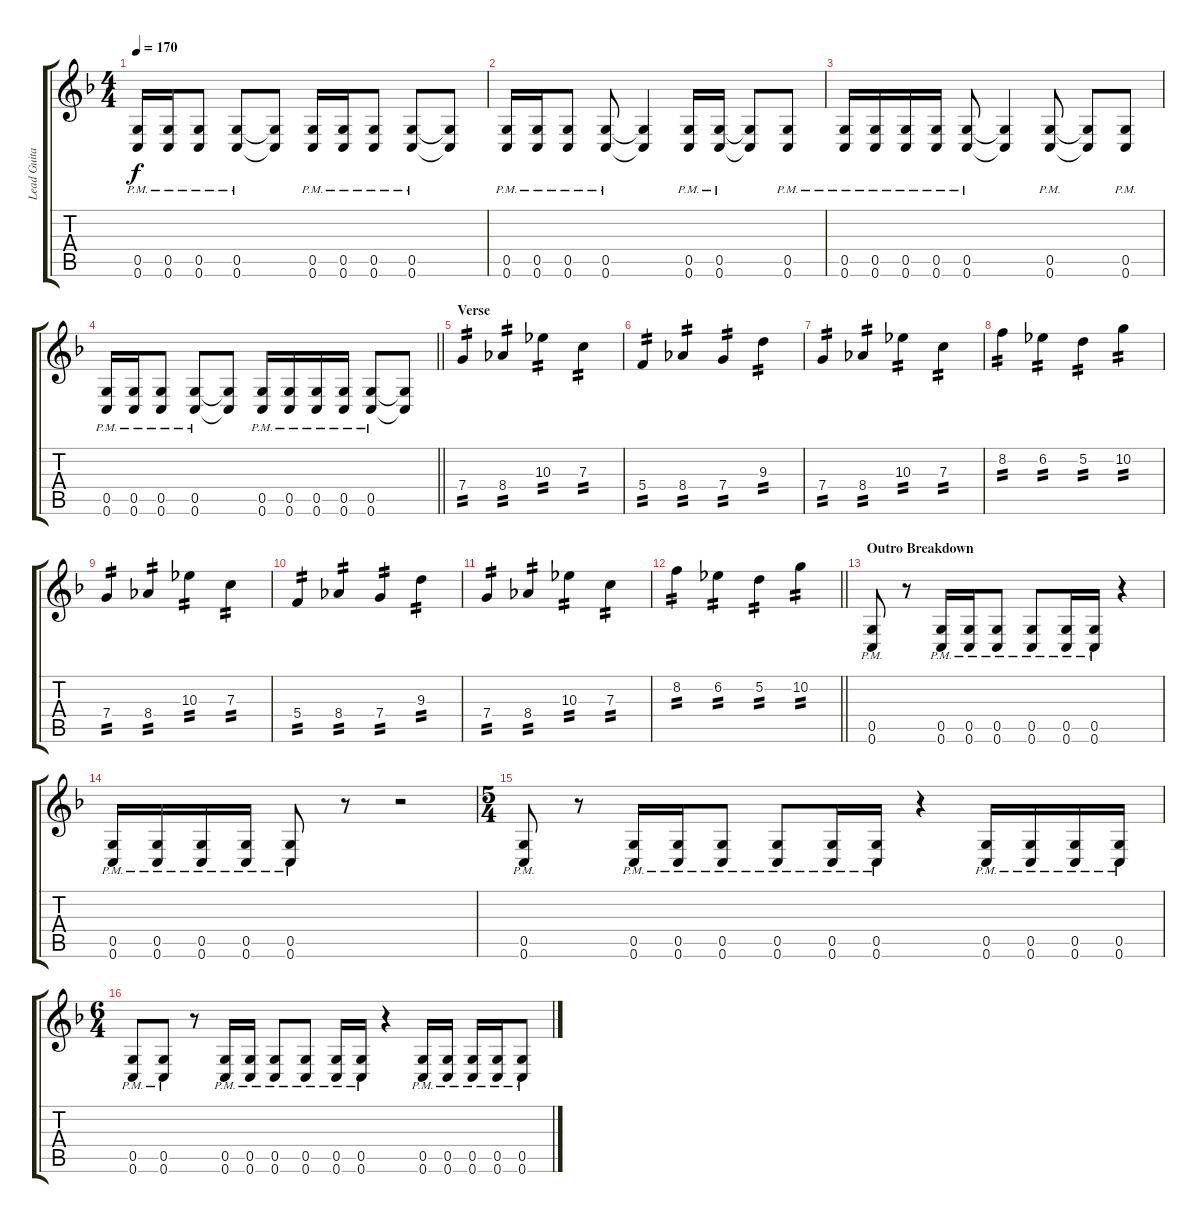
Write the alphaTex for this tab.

\track ("Lead Guitar" "Lead Guita") {instrument distortionguitar}
\staff {score tabs}
\tuning (D4 A3 F3 C3 G2 C2) {hide}
\ts (4 4)
\tempo 170
\clef g2
\ks dminor
(0.5{pm} 0.6{pm}).16{dy f} (0.5{pm} 0.6{pm}).16 (0.5{pm} 0.6{pm}).8 (0.5{pm} 0.6{pm}).8 (0.5{t} 0.6{t}).8 (0.5{pm} 0.6{pm}).16 (0.5{pm} 0.6{pm}).16 (0.5{pm} 0.6{pm}).8 (0.5{pm} 0.6{pm}).8 (0.5{t} 0.6{t}).8 |
(0.5{pm} 0.6{pm}).16 (0.5{pm} 0.6{pm}).16 (0.5{pm} 0.6{pm}).8 (0.5{pm} 0.6{pm}).8 (0.5{t} 0.6{t}).4 (0.5{pm} 0.6{pm}).16 (0.5{pm} 0.6{pm}).16 (0.5{t} 0.6{t}).8 (0.5{pm} 0.6{pm}).8 |
(0.5{pm} 0.6{pm}).16 (0.5{pm} 0.6{pm}).16 (0.5{pm} 0.6{pm}).16 (0.5{pm} 0.6{pm}).16 (0.5{pm} 0.6{pm}).8 (0.5{t} 0.6{t}).4 (0.5{pm} 0.6{pm}).8 (0.5{t} 0.6{t}).8 (0.5{pm} 0.6{pm}).8 |
\barLineRight lightlight
(0.5{pm} 0.6{pm}).16 (0.5{pm} 0.6{pm}).16 (0.5{pm} 0.6{pm}).8 (0.5{pm} 0.6{pm}).8 (0.5{t} 0.6{t}).8 (0.5{pm} 0.6{pm}).16 (0.5{pm} 0.6{pm}).16 (0.5{pm} 0.6{pm}).16 (0.5{pm} 0.6{pm}).16 (0.5{pm} 0.6{pm}).8 (0.5{t} 0.6{t}).8 |
\section ("" "Verse")
7.4.4{tp 2} 8.4.4{tp 2} 10.3.4{tp 2} 7.3.4{tp 2} |
5.4.4{tp 2} 8.4.4{tp 2} 7.4.4{tp 2} 9.3.4{tp 2} |
7.4.4{tp 2} 8.4.4{tp 2} 10.3.4{tp 2} 7.3.4{tp 2} |
8.2.4{tp 2} 6.2.4{tp 2} 5.2.4{tp 2} 10.2.4{tp 2} |
7.4.4{tp 2} 8.4.4{tp 2} 10.3.4{tp 2} 7.3.4{tp 2} |
5.4.4{tp 2} 8.4.4{tp 2} 7.4.4{tp 2} 9.3.4{tp 2} |
7.4.4{tp 2} 8.4.4{tp 2} 10.3.4{tp 2} 7.3.4{tp 2} |
\barLineRight lightlight
8.2.4{tp 2} 6.2.4{tp 2} 5.2.4{tp 2} 10.2.4{tp 2} |
\section ("" "Outro Breakdown")
(0.5{pm} 0.6{pm}).8 r.8 (0.5{pm} 0.6{pm}).16 (0.5{pm} 0.6{pm}).16 (0.5{pm} 0.6{pm}).8 (0.5{pm} 0.6{pm}).8 (0.5{pm} 0.6{pm}).16 (0.5{pm} 0.6{pm}).16 r.4 |
(0.5{pm} 0.6{pm}).16 (0.5{pm} 0.6{pm}).16 (0.5{pm} 0.6{pm}).16 (0.5{pm} 0.6{pm}).16 (0.5{pm} 0.6{pm}).8 r.8 r.2 |
\ts (5 4)
(0.5{pm} 0.6{pm}).8{volume 13} r.8 (0.5{pm} 0.6{pm}).16 (0.5{pm} 0.6{pm}).16 (0.5{pm} 0.6{pm}).8 (0.5{pm} 0.6{pm}).8 (0.5{pm} 0.6{pm}).16 (0.5{pm} 0.6{pm}).16 r.4 (0.5{pm} 0.6{pm}).16 (0.5{pm} 0.6{pm}).16 (0.5{pm} 0.6{pm}).16 (0.5{pm} 0.6{pm}).16 |
\ts (6 4)
(0.5{pm} 0.6{pm}).8 (0.5{pm} 0.6{pm}).8 r.8 (0.5{pm} 0.6{pm}).16 (0.5{pm} 0.6{pm}).16 (0.5{pm} 0.6{pm}).8 (0.5{pm} 0.6{pm}).8 (0.5{pm} 0.6{pm}).16 (0.5{pm} 0.6{pm}).16 r.4 (0.5{pm} 0.6{pm}).16 (0.5{pm} 0.6{pm}).16 (0.5{pm} 0.6{pm}).16 (0.5{pm} 0.6{pm}).16 (0.5{pm} 0.6{pm}).8
